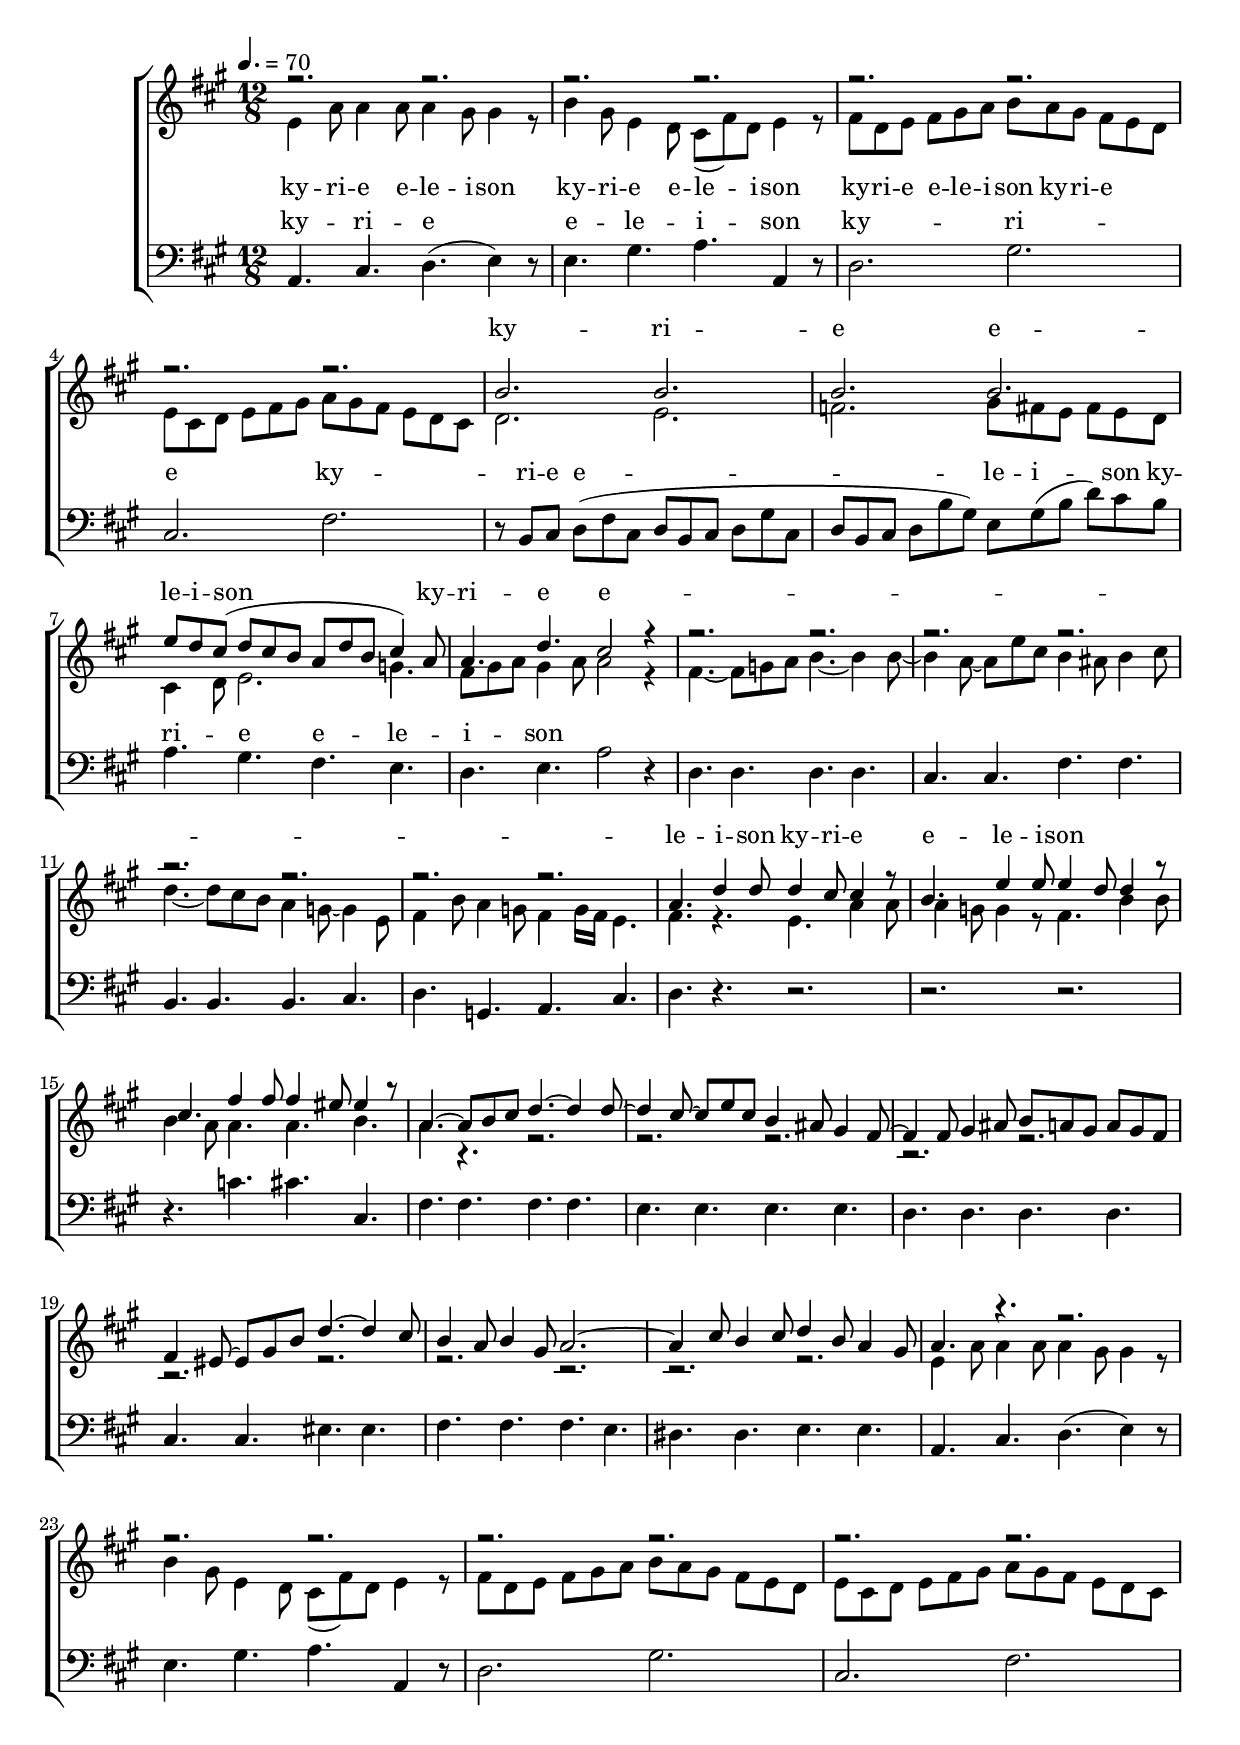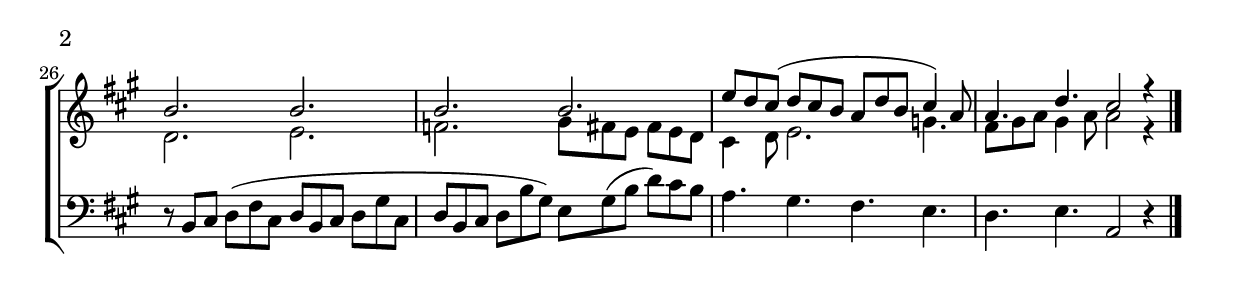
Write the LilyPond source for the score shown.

\version "2.18.2"

speed = 70

normal_tempo = {
	\time 12/8
	\tempo 4. = \speed
}

common_time = {
	\time 4/4
	\tempo 4 = \speed
}

global = {
	\key a \major
	\normal_tempo
}

soprano_music = \relative c'' {

	r2. r2. |
	r2. r2. |
	r2. r2. |
	r2. r2. |
	b2. b2. |
	b2. b2. |
	e8 d8 cis8( d8 cis8 b8 a8 d8 b8 cis4) a8 |
	a4. d4. cis2 r4 |

	r2. r2. |
	r2. r2. |
	r2. r2. |
	r2. r2. |

	a4. d4 d8 d4 cis8 cis4 r8 |
	b4. e4 e8 e4 d8 d4 r8 |
	cis4. fis4 fis8 fis4 eis8 eis4 r8 |

	a,4.~ a8 b8 cis8 d4.~ d4 d8~ |
	d4 cis8~ cis8 e8 cis8 b4 ais8 gis4 fis8~ |
	fis4 fis8 gis4 ais8 b8 a8 gis8 a8 gis8 fis8 |
	fis4 eis8~ eis8 gis8 b8 d4.~ d4 cis8 |
	b4 a8 b4 gis8 a2.~ |
	a4 cis8 b4 cis8 d4 b8 a4 gis8 |

	a4. r4. r2. |
	r2. r2. |
	r2. r2. |
	r2. r2. |
	b2. b2. |
	b2. b2. |
	e8 d8 cis8( d8 cis8 b8 a8 d8 b8 cis4) a8 |
	a4. d4. cis2 r4 \bar "|."

}

soprano_words = \lyricmode {
	ky -- ri -- e e -- le -- i -- son
	ky -- ri -- e e -- le -- i -- son
	ky -- ri -- e e -- le -- i -- son
}

alto_music = \relative c' {

	e4 a8 a4 a8 a4 gis8 gis4 r8 |
	b4 gis8 e4 d8 cis8( fis8) d8 e4 r8 |
	fis8 d8 e8 fis8 gis8 a8 b8 a8 gis8 fis8 e8 d8 |
	e8 cis8 d8 e8 fis8 gis8 a8 gis8 fis8 e8 d8 cis8 |
	d2. e2. |
	f2. gis8 fis8 e8 fis8 e8 d8 |
	cis4 d8 e2. g4. |
	fis8 gis8 a8 gis4 a8 a2 r4 |

	fis4.~ fis8 g8 a8 b4.~ b4 b8~ |
	b4 a8~ a8 e'8 cis8 b4 ais8 b4 cis8 |
	d4.~ d8 cis8 b8 a4 g8~ g4 e8 |
	fis4 b8 a4 g8 fis4  g16 fis16 e4. |

	fis4. r4. e4. a4 a8 |
	a4 g8 g4 r8 fis4. b4 b8 |
	b4 a8 a4. a4. b4. |
	a4. r4. r2. |
	r2. r2. |
	r2. r2. |
	r2. r2. |
	r2. r2. |
	r2. r2. |

	e4 a8 a4 a8 a4 gis8 gis4 r8 |
	b4 gis8 e4 d8 cis8( fis8) d8 e4 r8 |
	fis8 d8 e8 fis8 gis8 a8 b8 a8 gis8 fis8 e8 d8 |
	e8 cis8 d8 e8 fis8 gis8 a8 gis8 fis8 e8 d8 cis8 |
	d2. e2. |
	f2. gis8 fis8 e8 fis8 e8 d8 |
	cis4 d8 e2. g4. |
	fis8 gis8 a8 gis4 a8 a2 r4 \bar "|."

}

alto_words = \lyricmode {
	ky -- ri -- e e -- le -- i -- son
	ky -- ri -- e e -- le -- i -- son
	ky -- ri -- e e -- le -- i -- son
	ky -- ri -- e
}

baritone_music = \relative c {

	a4. cis4. d4.( e4) r8 |
	e4. gis4. a4. a,4 r8 |
	d2. gis2. |
	cis,2. fis2. |
	r8 b,8 cis8 d8( fis8 cis8 d8 b8 cis8 d8 gis8 cis,8 |
	d8 b8 cis8 d8 b'8 gis8) e8 gis8( b8 d8) cis8 b8 |
	a4. gis4. fis4. e4. |
	d4. e4. a2 r4 |

	d,4. d4. d4. d4. |
	cis4. cis4. fis4. fis4. |
	b,4. b4. b4. cis4. |
	d4. g,4. a4. cis4. |
	d4. r4. r2. |
	r2. r2. |
	r4. c'4. cis4. cis,4. |

	fis4. fis4. fis4. fis4. |
	e4. e4. e4. e4. |
	d4. d4. d4. d4. |
	cis4. cis4. eis4. eis4. |
	fis4. fis4. fis4. e4. |
	dis4. dis4. e4. e4. |

	a,4. cis4. d4.( e4) r8 |
	e4. gis4. a4. a,4 r8 |
	d2. gis2. |
	cis,2. fis2. |
	r8 b,8 cis8 d8( fis8 cis8 d8 b8 cis8 d8 gis8 cis,8 |
	d8 b8 cis8 d8 b'8 gis8) e8 gis8( b8 d8) cis8 b8 |
	a4. gis4. fis4. e4. |
	d4. e4. a,2 r4 \bar "|."
}

baritone_words = \lyricmode {
	ky -- ri -- e e -- le -- i -- son
	ky -- ri -- e
	ky -- ri -- e e -- le -- i -- son
	ky -- ri -- e e -- le -- i -- son
}

\score {
	<<
		\new ChoirStaff <<
			\new Lyrics = "sopranos" \with {
				\override VerticalAxisGroup.staff-affinity = #DOWN
			}

			\new Staff \with { midiInstrument = #"orchestral harp" } <<
				\new Voice = "sopranos" {
					\voiceOne
					<< \global \soprano_music >>
				}
				\new Voice = "altos" {
					\voiceTwo
					<< \global \alto_music >>
				}
			>>
			\new Lyrics = "altos"
			\new Lyrics = "baritones" \with {
				\override VerticalAxisGroup.staff-affinity = #DOWN
			}
			\new Staff \with { midiInstrument = #"orchestral harp" } <<
				\new Voice = "baritones" {
					%\voiceThree
					<< \global \clef "bass" \baritone_music >>
				}
			>>
			\context Lyrics = "sopranos" \lyricsto "sopranos" \soprano_words
			\context Lyrics = "altos" \lyricsto "altos" \alto_words
			\context Lyrics = "baritones" \lyricsto "baritones" \baritone_words
		>>

%{
		\new PianoStaff <<
			\new Staff \with { midiInstrument = #"orchestral harp" } <<
				\set Staff.printPartCombineTexts = ##f
				\partcombine
				<< \global \soprano_music >>
				<< \global \alto_music >>
			>>
			\new Staff \with { midiInstrument = #"orchestral harp" } <<
				\clef "bass"
				<< \global \baritone_music >>
			>>
		>>
		%}
	>>
	\midi {}
	\layout {}
}
